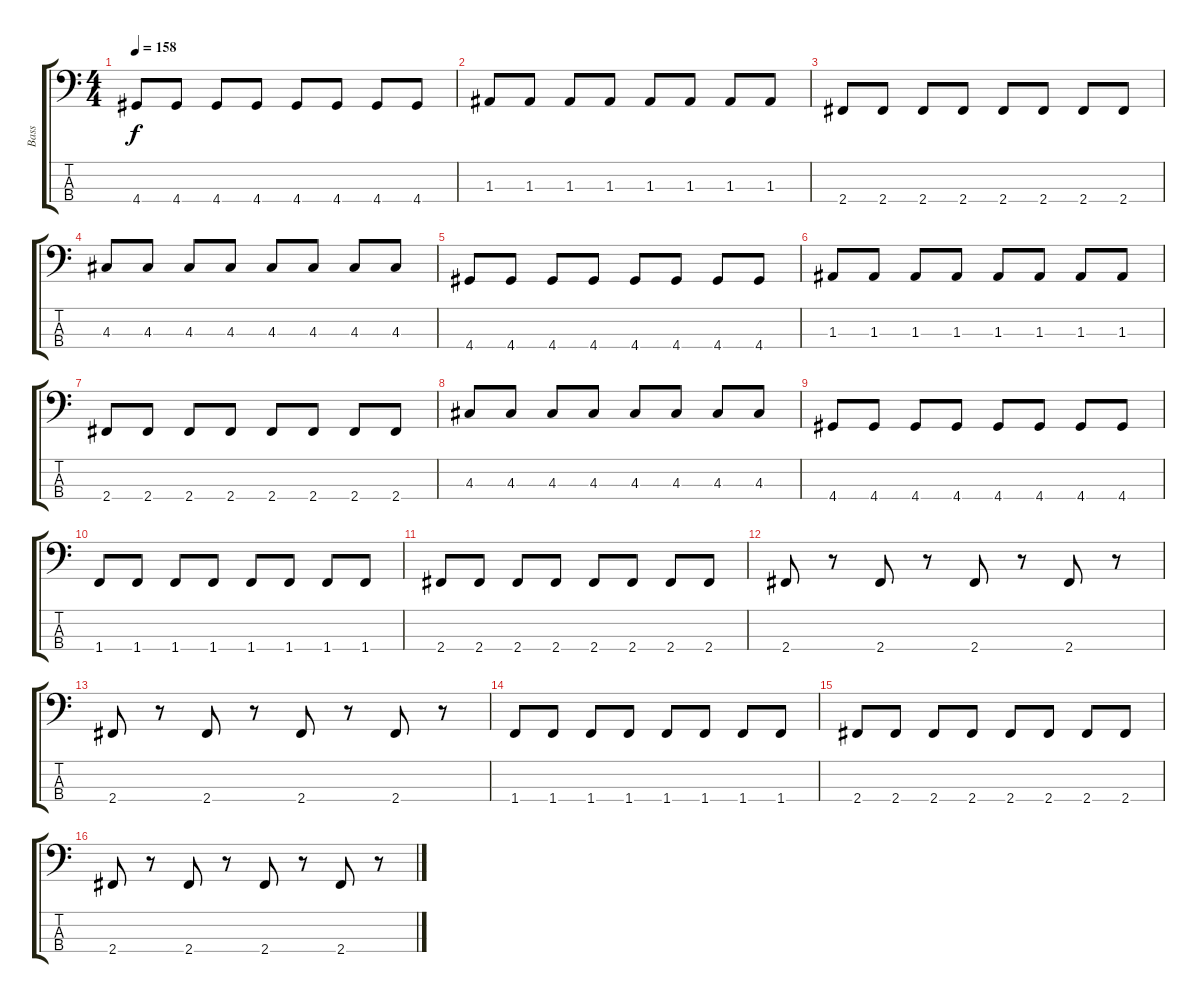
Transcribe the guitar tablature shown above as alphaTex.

\track ("Bass" "Bass") {instrument electricbassfinger}
\staff {score tabs}
\tuning (G2 D2 A1 E1) {hide}
\ts (4 4)
\tempo 158
\clef f4
\ks c
4.4.8{dy f} 4.4.8 4.4.8 4.4.8 4.4.8 4.4.8 4.4.8 4.4.8 |
1.3.8 1.3.8 1.3.8 1.3.8 1.3.8 1.3.8 1.3.8 1.3.8 |
2.4.8 2.4.8 2.4.8 2.4.8 2.4.8 2.4.8 2.4.8 2.4.8 |
4.3.8 4.3.8 4.3.8 4.3.8 4.3.8 4.3.8 4.3.8 4.3.8 |
4.4.8 4.4.8 4.4.8 4.4.8 4.4.8 4.4.8 4.4.8 4.4.8 |
1.3.8 1.3.8 1.3.8 1.3.8 1.3.8 1.3.8 1.3.8 1.3.8 |
2.4.8 2.4.8 2.4.8 2.4.8 2.4.8 2.4.8 2.4.8 2.4.8 |
4.3.8 4.3.8 4.3.8 4.3.8 4.3.8 4.3.8 4.3.8 4.3.8 |
4.4.8 4.4.8 4.4.8 4.4.8 4.4.8 4.4.8 4.4.8 4.4.8 |
1.4.8 1.4.8 1.4.8 1.4.8 1.4.8 1.4.8 1.4.8 1.4.8 |
2.4.8 2.4.8 2.4.8 2.4.8 2.4.8 2.4.8 2.4.8 2.4.8 |
2.4.8 r.8 2.4.8 r.8 2.4.8 r.8 2.4.8 r.8 |
2.4.8 r.8 2.4.8 r.8 2.4.8 r.8 2.4.8 r.8 |
1.4.8 1.4.8 1.4.8 1.4.8 1.4.8 1.4.8 1.4.8 1.4.8 |
2.4.8 2.4.8 2.4.8 2.4.8 2.4.8 2.4.8 2.4.8 2.4.8 |
2.4.8 r.8 2.4.8 r.8 2.4.8 r.8 2.4.8 r.8
